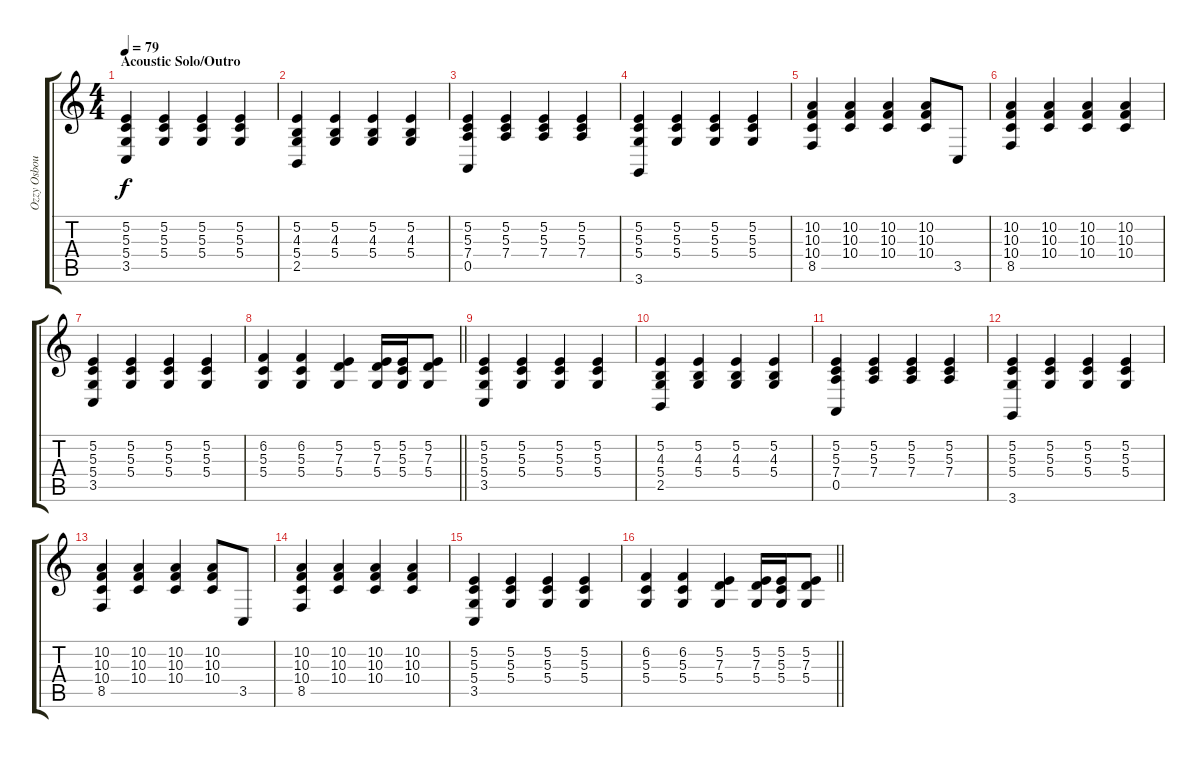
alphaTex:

\track ("Ozzy Osbourne" "Ozzy Osbou") {instrument acousticgrandpiano}
\staff {score tabs}
\tuning (E4 B3 G3 D3 A2 E2) {hide}
\ts (4 4)
\section ("" "Acoustic Solo/Outro")
\tempo 79
\clef g2
\ks c
(5.2 5.3 5.4 3.5).4{dy f} (5.2 5.3 5.4).4 (5.2 5.3 5.4).4 (5.2 5.3 5.4).4 |
(5.2 4.3 5.4 2.5).4 (5.2 4.3 5.4).4 (5.2 4.3 5.4).4 (5.2 4.3 5.4).4 |
(5.2 5.3 7.4 0.5).4 (5.2 5.3 7.4).4 (5.2 5.3 7.4).4 (5.2 5.3 7.4).4 |
(5.2 5.3 5.4 3.6).4 (5.2 5.3 5.4).4 (5.2 5.3 5.4).4 (5.2 5.3 5.4).4 |
(10.2 10.3 10.4 8.5).4 (10.2 10.3 10.4).4 (10.2 10.3 10.4).4 (10.2 10.3 10.4).8 3.5.8 |
(10.2 10.3 10.4 8.5).4 (10.2 10.3 10.4).4 (10.2 10.3 10.4).4 (10.2 10.3 10.4).4 |
(5.2 5.3 5.4 3.5).4 (5.2 5.3 5.4).4 (5.2 5.3 5.4).4 (5.2 5.3 5.4).4 |
\barLineRight lightlight
(6.2 5.3 5.4).4 (6.2 5.3 5.4).4 (5.2 7.3 5.4).4 (5.2 7.3 5.4).16 (5.2 5.3 5.4).16 (5.2 7.3 5.4).8 |
(5.2 5.3 5.4 3.5).4 (5.2 5.3 5.4).4 (5.2 5.3 5.4).4 (5.2 5.3 5.4).4 |
(5.2 4.3 5.4 2.5).4 (5.2 4.3 5.4).4 (5.2 4.3 5.4).4 (5.2 4.3 5.4).4 |
(5.2 5.3 7.4 0.5).4 (5.2 5.3 7.4).4 (5.2 5.3 7.4).4 (5.2 5.3 7.4).4 |
(5.2 5.3 5.4 3.6).4 (5.2 5.3 5.4).4 (5.2 5.3 5.4).4 (5.2 5.3 5.4).4 |
(10.2 10.3 10.4 8.5).4 (10.2 10.3 10.4).4 (10.2 10.3 10.4).4 (10.2 10.3 10.4).8 3.5.8 |
(10.2 10.3 10.4 8.5).4 (10.2 10.3 10.4).4 (10.2 10.3 10.4).4 (10.2 10.3 10.4).4 |
(5.2 5.3 5.4 3.5).4 (5.2 5.3 5.4).4 (5.2 5.3 5.4).4 (5.2 5.3 5.4).4 |
\barLineRight lightlight
(6.2 5.3 5.4).4 (6.2 5.3 5.4).4 (5.2 7.3 5.4).4 (5.2 7.3 5.4).16 (5.2 5.3 5.4).16 (5.2 7.3 5.4).8
